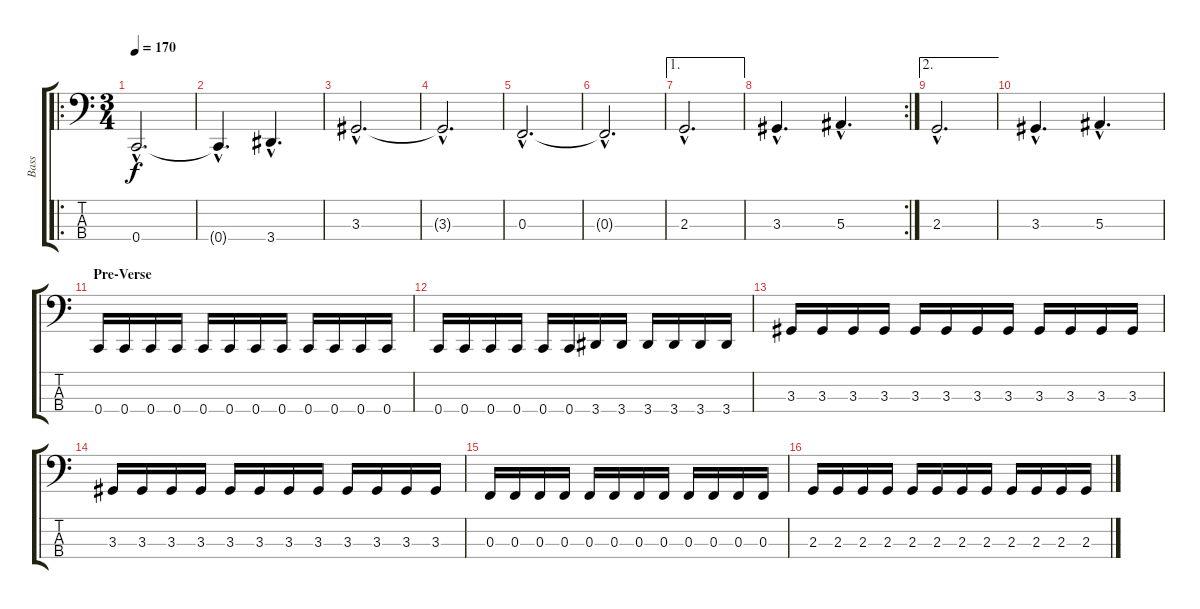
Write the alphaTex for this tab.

\track ("Bass" "Bass") {instrument electricbassfinger}
\staff {score tabs}
\tuning (Eb2 Bb1 F1 C1) {hide}
\ro
\ts (3 4)
\tempo 170
\clef f4
\ks c
0.4{hac}.2{d dy f} |
0.4{hac t}.4{d} 3.4{hac}.4{d} |
3.3{hac}.2{d} |
3.3{hac t}.2{d} |
0.3{hac}.2{d} |
0.3{hac t}.2{d} |
\ae 1
2.3{hac}.2{d} |
\rc 2
3.3{hac}.4{d} 5.3{hac}.4{d} |
\ae 2
2.3{hac}.2{d} |
3.3{hac}.4{d} 5.3{hac}.4{d} |
\section ("" "Pre-Verse")
0.4.16 0.4.16 0.4.16 0.4.16 0.4.16 0.4.16 0.4.16 0.4.16 0.4.16 0.4.16 0.4.16 0.4.16 |
0.4.16 0.4.16 0.4.16 0.4.16 0.4.16 0.4.16 3.4.16 3.4.16 3.4.16 3.4.16 3.4.16 3.4.16 |
3.3.16 3.3.16 3.3.16 3.3.16 3.3.16 3.3.16 3.3.16 3.3.16 3.3.16 3.3.16 3.3.16 3.3.16 |
3.3.16 3.3.16 3.3.16 3.3.16 3.3.16 3.3.16 3.3.16 3.3.16 3.3.16 3.3.16 3.3.16 3.3.16 |
0.3.16 0.3.16 0.3.16 0.3.16 0.3.16 0.3.16 0.3.16 0.3.16 0.3.16 0.3.16 0.3.16 0.3.16 |
2.3.16 2.3.16 2.3.16 2.3.16 2.3.16 2.3.16 2.3.16 2.3.16 2.3.16 2.3.16 2.3.16 2.3.16
